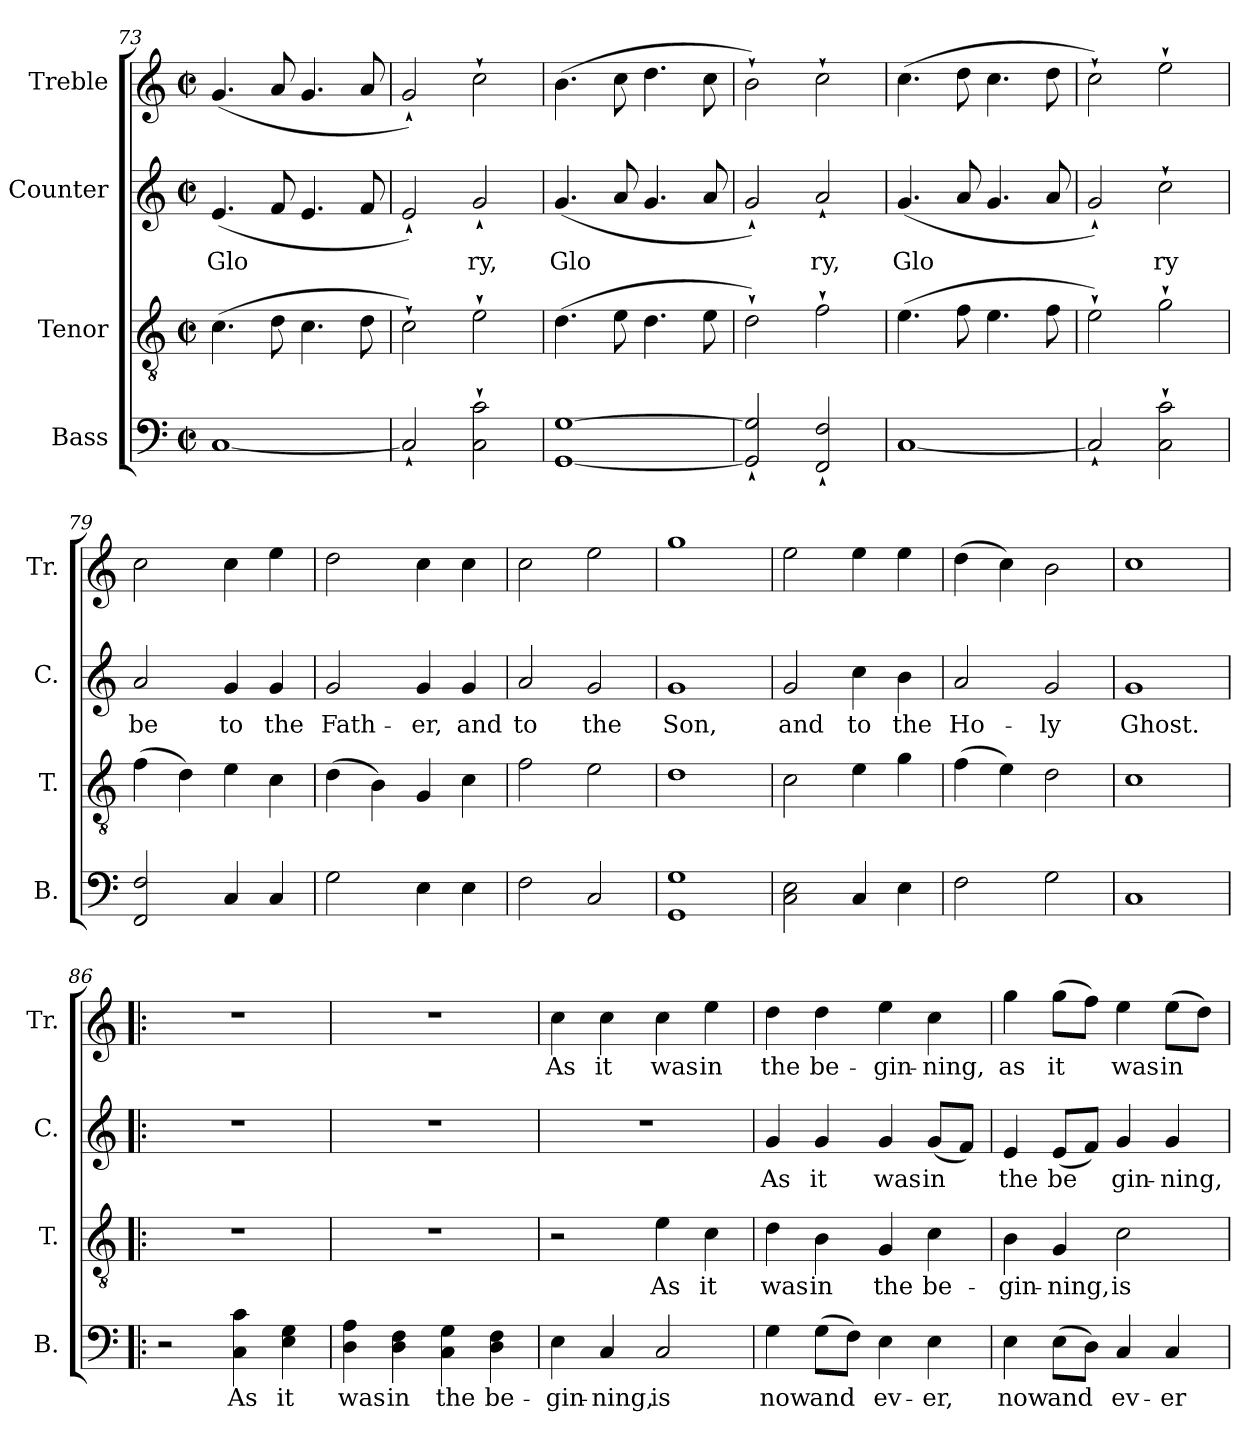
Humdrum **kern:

**kern	**text	**kern	**text	**kern	**text	**kern	**text
*part4	*part4	*part3	*part3	*part2	*part2	*part1	*part1
*staff4	*staff4	*staff3	*staff3	*staff2	*staff2	*staff1	*staff1
*I"Bass	*	*I"Tenor	*	*I"Counter	*	*I"Treble	*
*I'B.	*	*I'T.	*	*I'C.	*	*I'Tr.	*
*clefF4	*	*clefGv2	*	*clefG2	*	*clefG2	*
*k[]	*	*k[]	*	*k[]	*	*k[]	*
*C:	*	*C:	*	*C:	*	*C:	*
*M2/2	*	*M2/2	*	*M2/2	*	*M2/2	*
*met(c|)	*	*met(c|)	*	*met(c|)	*	*met(c|)	*
=73	=73	=73	=73	=73	=73	=73	=73
!	!LO:LY:b:cj	!	!LO:LY:b:cj	!	!LO:LY:b:cj	!	!LO:LY:b:cj
[<1C	.	(>4.c\	.	(<4.e/	Glo	(<4.g/	.
!	!	!	!LO:LY:b:cj	!	!LO:LY:b:cj	!	!LO:LY:b:cj
.	.	8d\	.	8f/	.	8a/	.
!	!	!	!LO:LY:b:cj	!	!LO:LY:b:cj	!	!LO:LY:b:cj
.	.	4.c\	.	4.e/	.	4.g/	.
!	!	!	!LO:LY:b:cj	!	!LO:LY:b:cj	!	!LO:LY:b:cj
.	.	8d\	.	8f/	.	8a/	.
=74	=74	=74	=74	=74	=74	=74	=74
!	!LO:LY:b:cj	!	!LO:LY:b:cj	!	!LO:LY:b:cj	!	!LO:LY:b:cj
2C`</]	.	2c`>\)	.	2e`</)	.	2g`</)	.
!	!LO:LY:b:cj	!	!LO:LY:b:cj	!	!LO:LY:b:cj	!	!LO:LY:b:cj
2c\`> 2C\`>	.	2e`>\	.	2g`</	ry,	2cc`>\	.
=75	=75	=75	=75	=75	=75	=75	=75
!	!LO:LY:b:cj	!	!LO:LY:b:cj	!	!LO:LY:b:cj	!	!LO:LY:b:cj
[<1G [<1GG	.	(>4.d\	.	(<4.g/	Glo	(>4.b\	.
!	!	!	!LO:LY:b:cj	!	!LO:LY:b:cj	!	!LO:LY:b:cj
.	.	8e\	.	8a/	.	8cc\	.
!	!	!	!LO:LY:b:cj	!	!LO:LY:b:cj	!	!LO:LY:b:cj
.	.	4.d\	.	4.g/	.	4.dd\	.
!	!	!	!LO:LY:b:cj	!	!LO:LY:b:cj	!	!LO:LY:b:cj
.	.	8e\	.	8a/	.	8cc\	.
=76	=76	=76	=76	=76	=76	=76	=76
!	!LO:LY:b:cj	!	!LO:LY:b:cj	!	!LO:LY:b:cj	!	!LO:LY:b:cj
2G/]`< 2GG/]`<	.	2d`>\)	.	2g`</)	.	2b`>\)	.
!	!LO:LY:b:cj	!	!LO:LY:b:cj	!	!LO:LY:b:cj	!	!LO:LY:b:cj
2F/`< 2FF/`<	.	2f`>\	.	2a`</	ry,	2cc`>\	.
=77	=77	=77	=77	=77	=77	=77	=77
!	!LO:LY:b:cj	!	!LO:LY:b:cj	!	!LO:LY:b:cj	!	!LO:LY:b:cj
[<1C	.	(>4.e\	.	(<4.g/	Glo	(>4.cc\	.
!	!	!	!LO:LY:b:cj	!	!LO:LY:b:cj	!	!LO:LY:b:cj
.	.	8f\	.	8a/	.	8dd\	.
!	!	!	!LO:LY:b:cj	!	!LO:LY:b:cj	!	!LO:LY:b:cj
.	.	4.e\	.	4.g/	.	4.cc\	.
!	!	!	!LO:LY:b:cj	!	!LO:LY:b:cj	!	!LO:LY:b:cj
.	.	8f\	.	8a/	.	8dd\	.
=78	=78	=78	=78	=78	=78	=78	=78
!	!LO:LY:b:cj	!	!LO:LY:b:cj	!	!LO:LY:b:cj	!	!LO:LY:b:cj
2C`</]	.	2e`>\)	.	2g`</)	.	2cc`>\)	.
!	!LO:LY:b:cj	!	!LO:LY:b:cj	!	!LO:LY:b:cj	!	!LO:LY:b:cj
2c\`> 2C\`>	.	2g`>\	.	2cc`>\	ry	2ee`>\	.
!!LO:LB:g=z
=79	=79	=79	=79	=79	=79	=79	=79
!	!LO:LY:b:cj	!	!LO:LY:b:cj	!	!LO:LY:b:cj	!	!LO:LY:b:cj
2F/ 2FF/	.	(>4f\	.	2a/	be	2cc\	.
!	!	!	!LO:LY:b:cj	!	!	!	!
.	.	4d\)	.	.	.	.	.
!	!LO:LY:b:cj	!	!LO:LY:b:cj	!	!LO:LY:b:cj	!	!LO:LY:b:cj
4C/	.	4e\	.	4g/	to	4cc\	.
!	!LO:LY:b:cj	!	!LO:LY:b:cj	!	!LO:LY:b:cj	!	!LO:LY:b:cj
4C/	.	4c\	.	4g/	the	4ee\	.
=80	=80	=80	=80	=80	=80	=80	=80
!	!LO:LY:b:cj	!	!LO:LY:b:cj	!	!LO:LY:b:cj	!	!LO:LY:b:cj
2G\	.	(>4d\	.	2g/	Fath-	2dd\	.
!	!	!	!LO:LY:b:cj	!	!	!	!
.	.	4B\)	.	.	.	.	.
!	!LO:LY:b:cj	!	!LO:LY:b:cj	!	!LO:LY:b:cj	!	!LO:LY:b:cj
4E\	.	4G/	.	4g/	-er,	4cc\	.
!	!LO:LY:b:cj	!	!LO:LY:b:cj	!	!LO:LY:b:cj	!	!LO:LY:b:cj
4E\	.	4c\	.	4g/	and	4cc\	.
=81	=81	=81	=81	=81	=81	=81	=81
!	!LO:LY:b:cj	!	!LO:LY:b:cj	!	!LO:LY:b:cj	!	!LO:LY:b:cj
2F\	.	2f\	.	2a/	to	2cc\	.
!	!LO:LY:b:cj	!	!LO:LY:b:cj	!	!LO:LY:b:cj	!	!LO:LY:b:cj
2C/	.	2e\	.	2g/	the	2ee\	.
=82	=82	=82	=82	=82	=82	=82	=82
!	!LO:LY:b:cj	!	!LO:LY:b:cj	!	!LO:LY:b:cj	!	!LO:LY:b:cj
1G 1GG	.	1d	.	1g	Son,	1gg	.
=83	=83	=83	=83	=83	=83	=83	=83
!	!LO:LY:b:cj	!	!LO:LY:b:cj	!	!LO:LY:b:cj	!	!LO:LY:b:cj
2E\ 2C\	.	2c\	.	2g/	and	2ee\	.
!	!LO:LY:b:cj	!	!LO:LY:b:cj	!	!LO:LY:b:cj	!	!LO:LY:b:cj
4C/	.	4e\	.	4cc\	to	4ee\	.
!	!LO:LY:b:cj	!	!LO:LY:b:cj	!	!LO:LY:b:cj	!	!LO:LY:b:cj
4E\	.	4g\	.	4b\	the	4ee\	.
=84	=84	=84	=84	=84	=84	=84	=84
!	!LO:LY:b:cj	!	!LO:LY:b:cj	!	!LO:LY:b:cj	!	!LO:LY:b:cj
2F\	.	(>4f\	.	2a/	Ho-	(>4dd\	.
!	!	!	!LO:LY:b:cj	!	!	!	!LO:LY:b:cj
.	.	4e\)	.	.	.	4cc\)	.
!	!LO:LY:b:cj	!	!LO:LY:b:cj	!	!LO:LY:b:cj	!	!LO:LY:b:cj
2G\	.	2d\	.	2g/	-ly	2b\	.
=85	=85	=85	=85	=85	=85	=85	=85
!	!LO:LY:b:cj	!	!LO:LY:b:cj	!	!LO:LY:b:cj	!	!LO:LY:b:cj
1C	.	1c	.	1g	Ghost.	1cc	.
=86!|:	=86!|:	=86!|:	=86!|:	=86!|:	=86!|:	=86!|:	=86!|:
2r	.	1r	.	1r	.	1r	.
!	!LO:LY:b:cj	!	!	!	!	!	!
4c\ 4C\	As	.	.	.	.	.	.
!	!LO:LY:b:cj	!	!	!	!	!	!
4G\ 4E\	it	.	.	.	.	.	.
=87	=87	=87	=87	=87	=87	=87	=87
!	!LO:LY:b:cj	!	!	!	!	!	!
4A\ 4D\	was	1r	.	1r	.	1r	.
!	!LO:LY:b:cj	!	!	!	!	!	!
4F\ 4D\	in	.	.	.	.	.	.
!	!LO:LY:b:cj	!	!	!	!	!	!
4G\ 4C\	the	.	.	.	.	.	.
!	!LO:LY:b:cj	!	!	!	!	!	!
4F\ 4D\	be-	.	.	.	.	.	.
!!LO:PB:g=z
=88	=88	=88	=88	=88	=88	=88	=88
!	!LO:LY:b:cj	!	!	!	!	!	!LO:LY:b:cj
4E\	-gin-	2r	.	1r	.	4cc\	As
!	!LO:LY:b:cj	!	!	!	!	!	!LO:LY:b:cj
4C/	-ning,	.	.	.	.	4cc\	it
!	!LO:LY:b:cj	!	!LO:LY:b:cj	!	!	!	!LO:LY:b:cj
2C/	is	4e\	As	.	.	4cc\	was
!	!	!	!LO:LY:b:cj	!	!	!	!LO:LY:b:cj
.	.	4c\	it	.	.	4ee\	in
=89	=89	=89	=89	=89	=89	=89	=89
!	!LO:LY:b:cj	!	!LO:LY:b:cj	!	!LO:LY:b:cj	!	!LO:LY:b:cj
4G\	now	4d\	was	4g/	As	4dd\	the
!	!LO:LY:b:cj	!	!LO:LY:b:cj	!	!LO:LY:b:cj	!	!LO:LY:b:cj
(>8G\L	and	4B\	in	4g/	it	4dd\	be-
!	!LO:LY:b:cj	!	!	!	!	!	!
8F\J)	.	.	.	.	.	.	.
!	!LO:LY:b:cj	!	!LO:LY:b:cj	!	!LO:LY:b:cj	!	!LO:LY:b:cj
4E\	ev-	4G/	the	4g/	was	4ee\	-gin-
!	!LO:LY:b:cj	!	!LO:LY:b:cj	!	!LO:LY:b:cj	!	!LO:LY:b:cj
4E\	-er,	4c\	be-	(<8g/L	in	4cc\	-ning,
!	!	!	!	!	!LO:LY:b:cj	!	!
.	.	.	.	8f/J)	.	.	.
=90	=90	=90	=90	=90	=90	=90	=90
!	!LO:LY:b:cj	!	!LO:LY:b:cj	!	!LO:LY:b:cj	!	!LO:LY:b:cj
4E\	now	4B\	-gin-	4e/	the	4gg\	as
!	!LO:LY:b:cj	!	!LO:LY:b:cj	!	!LO:LY:b:cj	!	!LO:LY:b:cj
(>8E\L	and	4G/	-ning,	(<8e/L	be-	(>8gg\L	it
!	!LO:LY:b:cj	!	!	!	!LO:LY:b:cj	!	!LO:LY:b:cj
8D\J)	.	.	.	8f/J)	--	8ff\J)	.
!	!LO:LY:b:cj	!	!LO:LY:b:cj	!	!LO:LY:b:cj	!	!LO:LY:b:cj
4C/	ev-	2c\	is	4g/	-gin-	4ee\	was
!	!LO:LY:b:cj	!	!	!	!LO:LY:b:cj	!	!LO:LY:b:cj
4C/	-er	.	.	4g/	-ning,	(>8ee\L	in
!	!	!	!	!	!	!	!LO:LY:b:cj
.	.	.	.	.	.	8dd\J)	.
=	=	=	=	=	=	=	=
*-	*-	*-	*-	*-	*-	*-	*-
